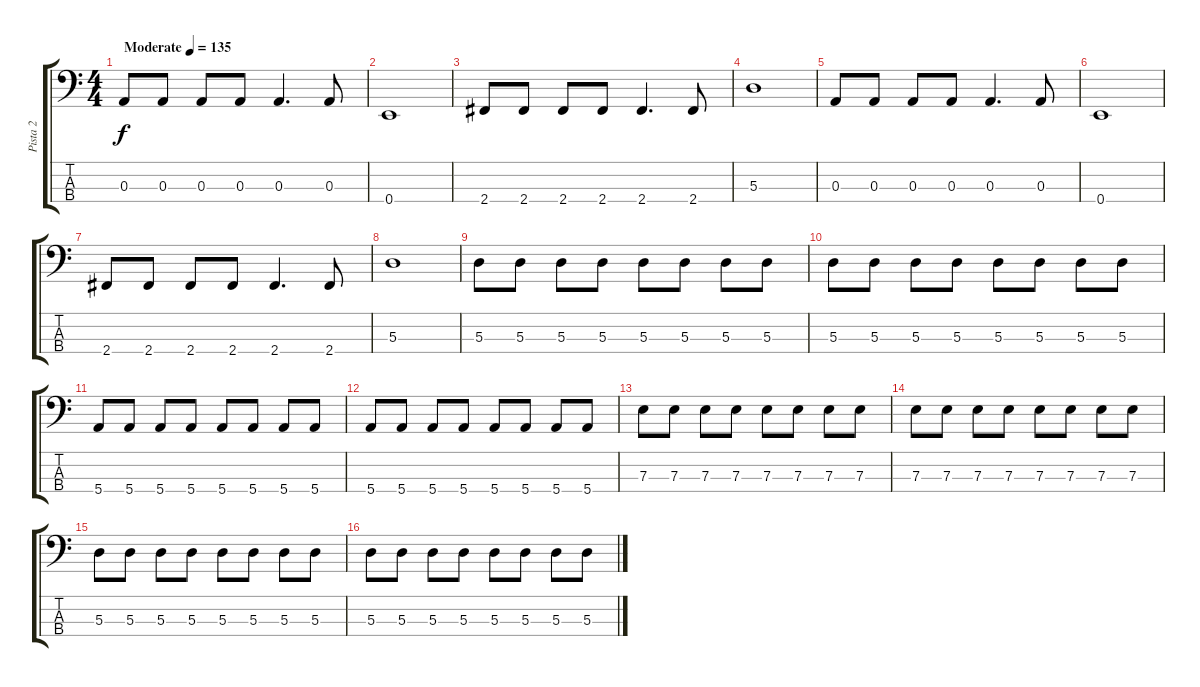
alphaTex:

\track ("Pista 2" "Pista 2") {instrument electricbassfinger}
\staff {score tabs}
\tuning (G2 D2 A1 E1) {hide}
\ts (4 4)
\tempo (135 "Moderate")
\clef f4
\ks c
0.3.8{dy f instrument electricbassfinger} 0.3.8 0.3.8 0.3.8 0.3.4{d} 0.3.8 |
0.4.1 |
2.4.8 2.4.8 2.4.8 2.4.8 2.4.4{d} 2.4.8 |
5.3.1 |
0.3.8 0.3.8 0.3.8 0.3.8 0.3.4{d} 0.3.8 |
0.4.1 |
2.4.8 2.4.8 2.4.8 2.4.8 2.4.4{d} 2.4.8 |
5.3.1 |
5.3.8 5.3.8 5.3.8 5.3.8 5.3.8 5.3.8 5.3.8 5.3.8 |
5.3.8 5.3.8 5.3.8 5.3.8 5.3.8 5.3.8 5.3.8 5.3.8 |
5.4.8 5.4.8 5.4.8 5.4.8 5.4.8 5.4.8 5.4.8 5.4.8 |
5.4.8 5.4.8 5.4.8 5.4.8 5.4.8 5.4.8 5.4.8 5.4.8 |
7.3.8 7.3.8 7.3.8 7.3.8 7.3.8 7.3.8 7.3.8 7.3.8 |
7.3.8 7.3.8 7.3.8 7.3.8 7.3.8 7.3.8 7.3.8 7.3.8 |
5.3.8 5.3.8 5.3.8 5.3.8 5.3.8 5.3.8 5.3.8 5.3.8 |
5.3.8 5.3.8 5.3.8 5.3.8 5.3.8 5.3.8 5.3.8 5.3.8
